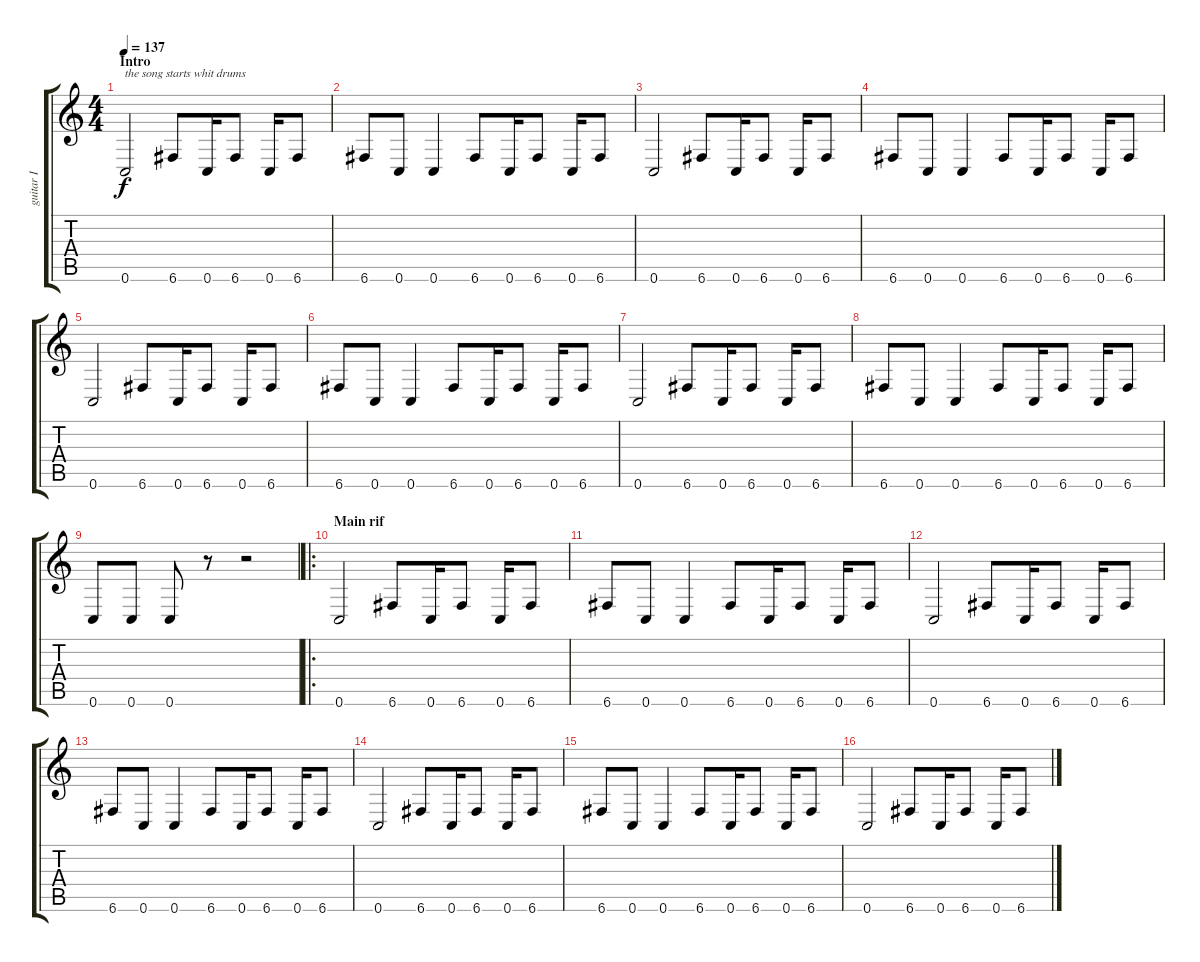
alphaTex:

\track ("guitar I" "guitar I") {instrument distortionguitar}
\staff {score tabs}
\tuning (D4 A3 F3 C3 G2 C2) {hide}
\ts (4 4)
\section ("" "Intro")
\tempo 137
\clef g2
\ks c
0.6.2{txt "the song starts whit drums" dy f volume 10 instrument distortionguitar} 6.6.8 0.6.16 6.6.8 0.6.16 6.6.8 |
6.6.8 0.6.8 0.6.4 6.6.8 0.6.16 6.6.8 0.6.16 6.6.8 |
0.6.2 6.6.8 0.6.16 6.6.8 0.6.16 6.6.8 |
6.6.8 0.6.8 0.6.4 6.6.8 0.6.16 6.6.8 0.6.16 6.6.8 |
0.6.2 6.6.8 0.6.16 6.6.8 0.6.16 6.6.8 |
6.6.8 0.6.8 0.6.4 6.6.8 0.6.16 6.6.8 0.6.16 6.6.8 |
0.6.2 6.6.8 0.6.16 6.6.8 0.6.16 6.6.8 |
6.6.8 0.6.8 0.6.4 6.6.8 0.6.16 6.6.8 0.6.16 6.6.8 |
0.6.8{volume 15} 0.6.8 0.6.8 r.8 r.2 |
\ro
\section ("" "Main rif")
0.6.2 6.6.8 0.6.16 6.6.8 0.6.16 6.6.8 |
6.6.8 0.6.8 0.6.4 6.6.8 0.6.16 6.6.8 0.6.16 6.6.8 |
0.6.2 6.6.8 0.6.16 6.6.8 0.6.16 6.6.8 |
6.6.8 0.6.8 0.6.4 6.6.8 0.6.16 6.6.8 0.6.16 6.6.8 |
0.6.2 6.6.8 0.6.16 6.6.8 0.6.16 6.6.8 |
6.6.8 0.6.8 0.6.4 6.6.8 0.6.16 6.6.8 0.6.16 6.6.8 |
0.6.2 6.6.8 0.6.16 6.6.8 0.6.16 6.6.8
